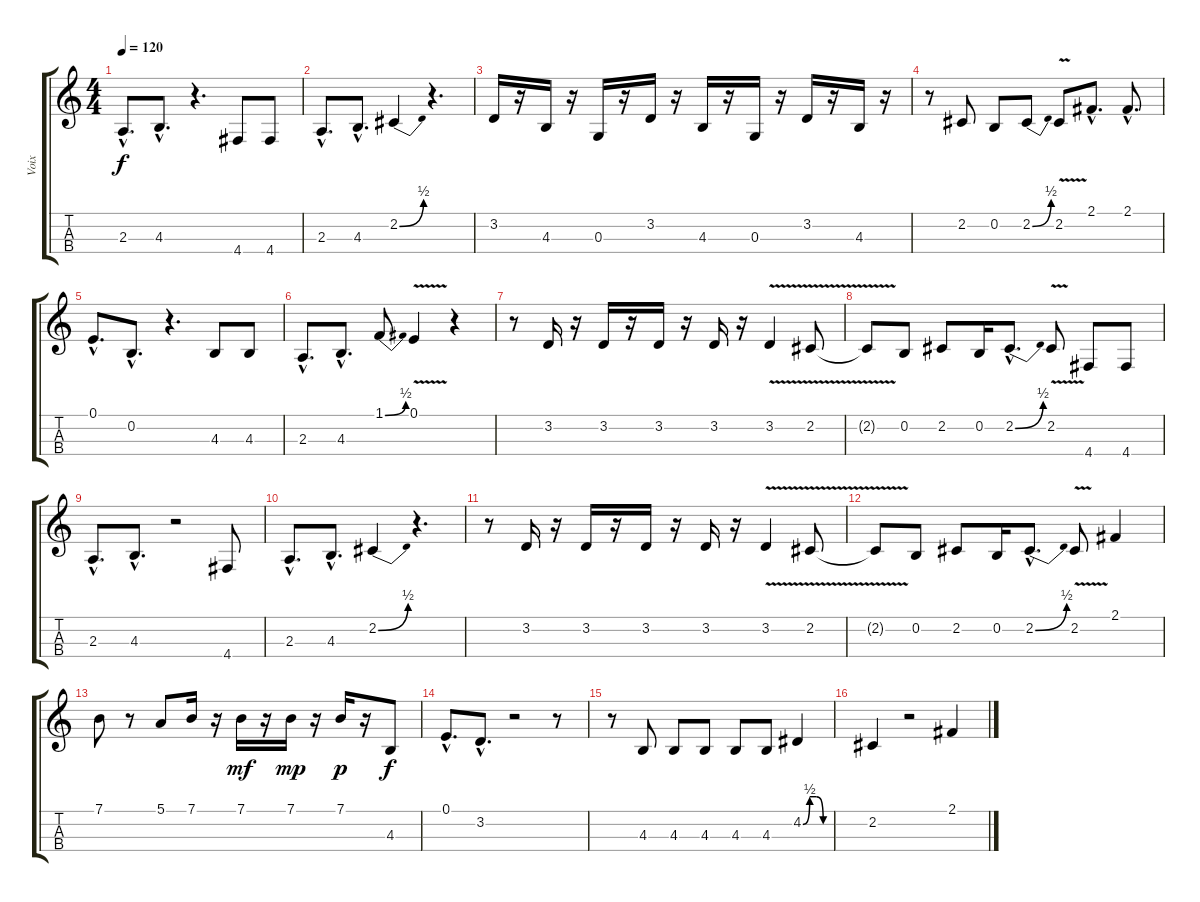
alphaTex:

\track ("Voix" "Voix") {instrument englishhorn}
\staff {score tabs}
\tuning (E4 B3 G3 D3) {hide}
\ts (4 4)
\tempo 120
\clef g2
\ks c
2.3{hac}.8{d dy f} 4.3{hac}.8{d} r.4{d} 4.4.8 4.4.8 |
2.3{hac}.8{d} 4.3{hac}.8{d} 2.2{be (bend 0 0 60 2)}.4 r.4{d} |
3.2.16 r.16 4.3.16 r.16 0.3.16 r.16 3.2.16 r.16 4.3.16 r.16 0.3.16 r.16 3.2.16 r.16 4.3.16 r.16 |
r.8 2.2.8 0.2.8 2.2{be (bend 0 0 60 2)}.8 2.2{v}.8 2.1{hac}.8{d} 2.1{hac}.8{d} |
0.1{hac}.8{d} 0.2{hac}.8{d} r.4{d} 4.3.8 4.3.8 |
2.3{hac}.8{d} 4.3{hac}.8{d} 1.1{be (bend 0 0 60 2)}.8 0.1{v}.4 r.4 |
r.8 3.2.16 r.16 3.2.16 r.16 3.2.16 r.16 3.2.16 r.16 3.2{v}.4 2.2{v}.8 |
2.2{t}.8 0.2.8 2.2.8 0.2.16 2.2{be (bend 0 0 60 2) hac}.8{d} 2.2{v}.8 4.4.8 4.4.8 |
2.3{hac}.8{d} 4.3{hac}.8{d} r.2 4.4.8 |
2.3{hac}.8{d} 4.3{hac}.8{d} 2.2{be (bend 0 0 60 2)}.4 r.4{d} |
r.8 3.2.16 r.16 3.2.16 r.16 3.2.16 r.16 3.2.16 r.16 3.2{v}.4 2.2{v}.8 |
2.2{t}.8 0.2.8 2.2.8 0.2.16 2.2{be (bend 0 0 60 2) hac}.8{d} 2.2{v}.8 2.1.4 |
7.1.8 r.8 5.1.8{balance 12} 7.1.16 r.16 7.1.16{dy mf} r.16 7.1.16{dy mp} r.16 7.1.16{dy p} r.16 4.3.8{dy f balance 4} |
0.1{hac}.8{d} 3.2{hac}.8{d} r.2 r.8 |
r.8 4.3.8 4.3.8 4.3.8 4.3.8 4.3.8 4.2{be (custom 0 0 15 2 30 2 45 0 60 0)}.4 |
2.2.4 r.2 2.1.4
